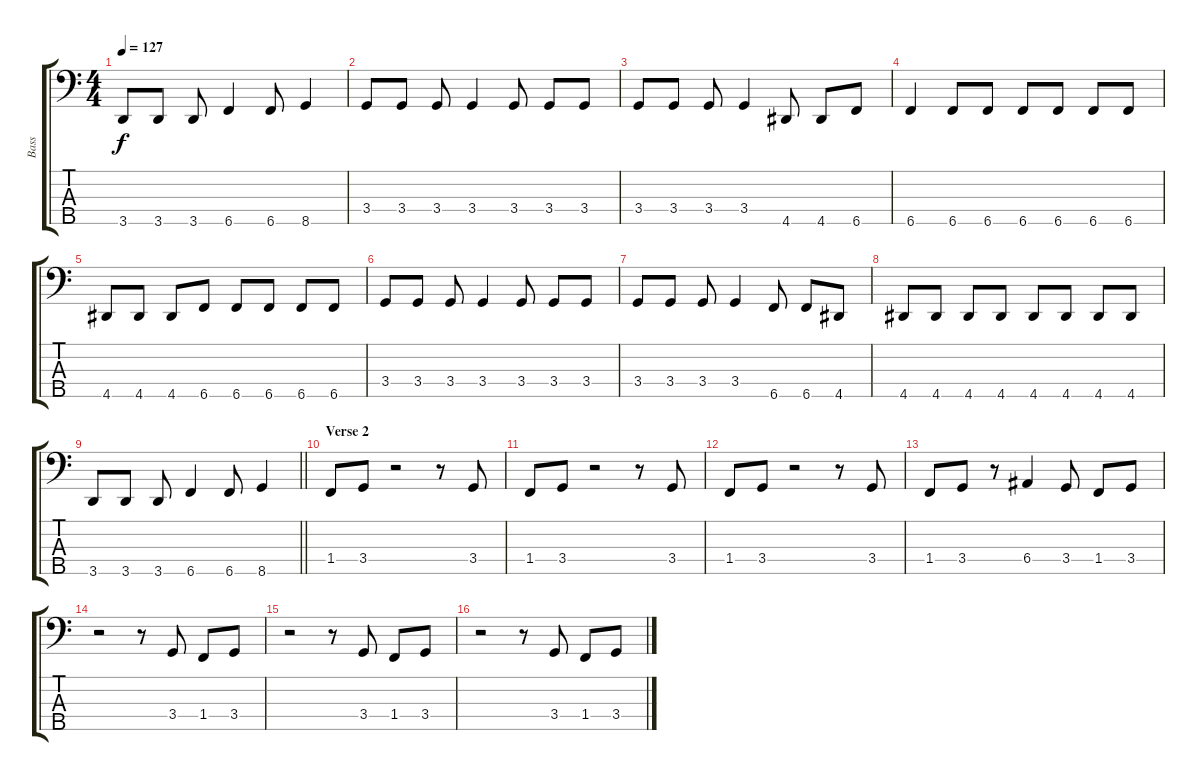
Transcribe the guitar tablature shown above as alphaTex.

\track ("Bass" "Bass") {instrument electricbassfinger}
\staff {score tabs}
\tuning (G2 D2 A1 E1 B0) {hide}
\ts (4 4)
\tempo 127
\clef f4
\ks c
3.5.8{dy f} 3.5.8 3.5.8 6.5.4 6.5.8 8.5.4 |
3.4.8 3.4.8 3.4.8 3.4.4 3.4.8 3.4.8 3.4.8 |
3.4.8 3.4.8 3.4.8 3.4.4 4.5.8 4.5.8 6.5.8 |
6.5.4 6.5.8 6.5.8 6.5.8 6.5.8 6.5.8 6.5.8 |
4.5.8 4.5.8 4.5.8 6.5.8 6.5.8 6.5.8 6.5.8 6.5.8 |
3.4.8 3.4.8 3.4.8 3.4.4 3.4.8 3.4.8 3.4.8 |
3.4.8 3.4.8 3.4.8 3.4.4 6.5.8 6.5.8 4.5.8 |
4.5.8 4.5.8 4.5.8 4.5.8 4.5.8 4.5.8 4.5.8 4.5.8 |
\barLineRight lightlight
3.5.8 3.5.8 3.5.8 6.5.4 6.5.8 8.5.4 |
\section ("" "Verse 2")
1.4.8 3.4.8 r.2 r.8 3.4.8 |
1.4.8 3.4.8 r.2 r.8 3.4.8 |
1.4.8 3.4.8 r.2 r.8 3.4.8 |
1.4.8 3.4.8 r.8 6.4.4 3.4.8 1.4.8 3.4.8 |
r.2 r.8 3.4.8 1.4.8 3.4.8 |
r.2 r.8 3.4.8 1.4.8 3.4.8 |
r.2 r.8 3.4.8 1.4.8 3.4.8
